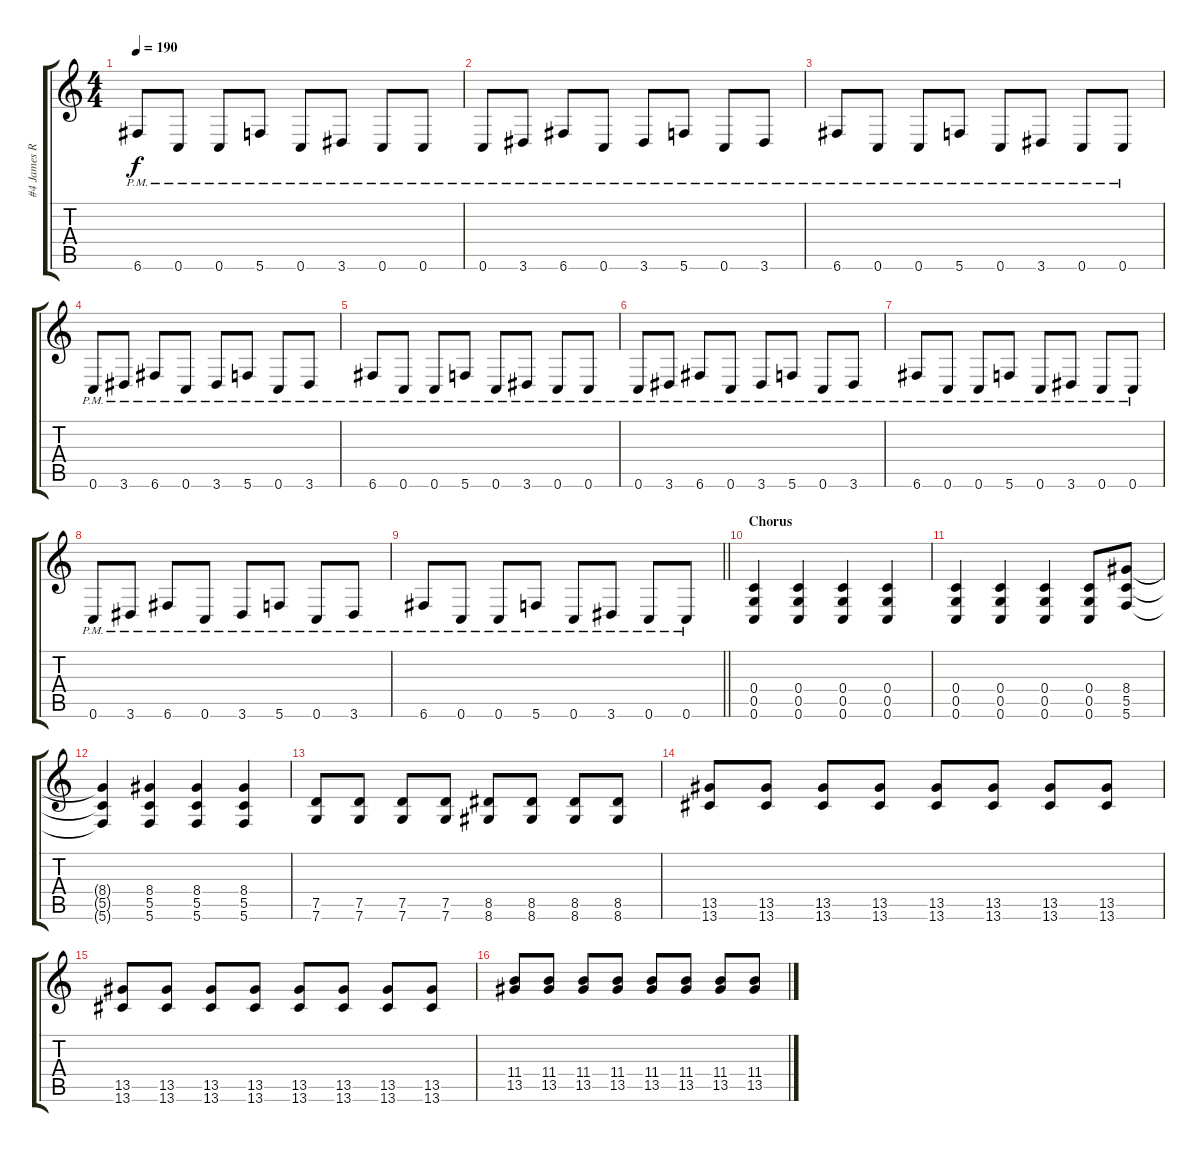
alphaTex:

\track ("#4 James Root" "#4 James R") {instrument distortionguitar}
\staff {score tabs}
\tuning (D4 A3 F3 C3 G2 C2) {hide}
\ts (4 4)
\tempo 190
\clef g2
\ks c
6.6{pm}.8{dy f} 0.6{pm}.8 0.6{pm}.8 5.6{pm}.8 0.6{pm}.8 3.6{pm}.8 0.6{pm}.8 0.6{pm}.8 |
0.6{pm}.8 3.6{pm}.8 6.6{pm}.8 0.6{pm}.8 3.6{pm}.8 5.6{pm}.8 0.6{pm}.8 3.6{pm}.8 |
6.6{pm}.8 0.6{pm}.8 0.6{pm}.8 5.6{pm}.8 0.6{pm}.8 3.6{pm}.8 0.6{pm}.8 0.6{pm}.8 |
0.6{pm}.8 3.6{pm}.8 6.6{pm}.8 0.6{pm}.8 3.6{pm}.8 5.6{pm}.8 0.6{pm}.8 3.6{pm}.8 |
6.6{pm}.8 0.6{pm}.8 0.6{pm}.8 5.6{pm}.8 0.6{pm}.8 3.6{pm}.8 0.6{pm}.8 0.6{pm}.8 |
0.6{pm}.8 3.6{pm}.8 6.6{pm}.8 0.6{pm}.8 3.6{pm}.8 5.6{pm}.8 0.6{pm}.8 3.6{pm}.8 |
6.6{pm}.8 0.6{pm}.8 0.6{pm}.8 5.6{pm}.8 0.6{pm}.8 3.6{pm}.8 0.6{pm}.8 0.6{pm}.8 |
0.6{pm}.8 3.6{pm}.8 6.6{pm}.8 0.6{pm}.8 3.6{pm}.8 5.6{pm}.8 0.6{pm}.8 3.6{pm}.8 |
\barLineRight lightlight
6.6{pm}.8 0.6{pm}.8 0.6{pm}.8 5.6{pm}.8 0.6{pm}.8 3.6{pm}.8 0.6{pm}.8 0.6{pm}.8 |
\section ("" "Chorus")
(0.4 0.5 0.6).4 (0.4 0.5 0.6).4 (0.4 0.5 0.6).4 (0.4 0.5 0.6).4 |
(0.4 0.5 0.6).4 (0.4 0.5 0.6).4 (0.4 0.5 0.6).4 (0.4 0.5 0.6).8 (8.4 5.5 5.6).8 |
(8.4{t} 5.5{t} 5.6{t}).4 (8.4 5.5 5.6).4 (8.4 5.5 5.6).4 (8.4 5.5 5.6).4 |
(7.5 7.6).8 (7.5 7.6).8 (7.5 7.6).8 (7.5 7.6).8 (8.5 8.6).8 (8.5 8.6).8 (8.5 8.6).8 (8.5 8.6).8 |
(13.5 13.6).8 (13.5 13.6).8 (13.5 13.6).8 (13.5 13.6).8 (13.5 13.6).8 (13.5 13.6).8 (13.5 13.6).8 (13.5 13.6).8 |
(13.5 13.6).8 (13.5 13.6).8 (13.5 13.6).8 (13.5 13.6).8 (13.5 13.6).8 (13.5 13.6).8 (13.5 13.6).8 (13.5 13.6).8 |
(11.4 13.5).8 (11.4 13.5).8 (11.4 13.5).8 (11.4 13.5).8 (11.4 13.5).8 (11.4 13.5).8 (11.4 13.5).8 (11.4 13.5).8
